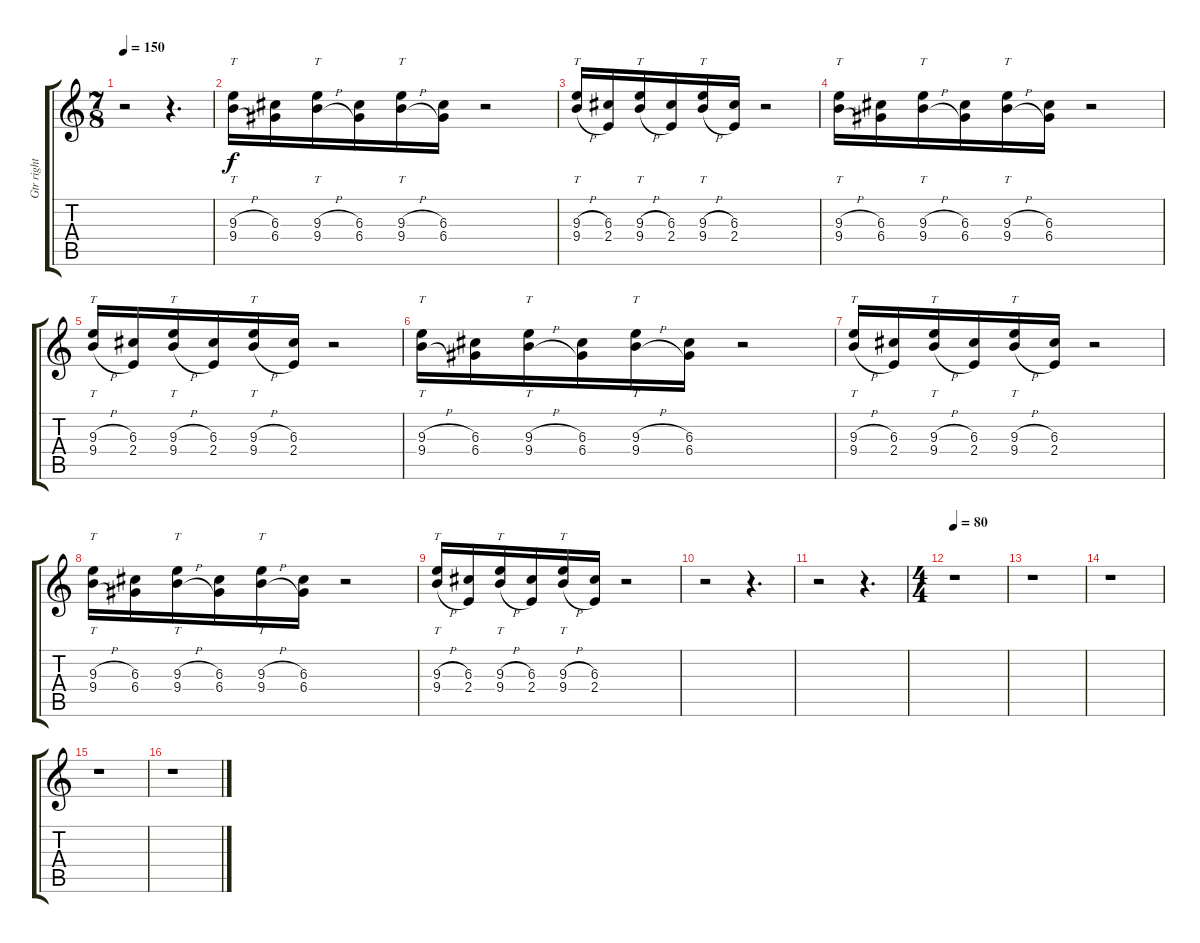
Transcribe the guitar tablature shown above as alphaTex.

\track ("Gtr right" "Gtr right") {instrument overdrivenguitar}
\staff {score tabs}
\tuning (E4 B3 G3 D3 A2 E2) {hide}
\ts (7 8)
\tempo 150
\clef g2
\ks c
r.2{dy f} r.4{d} |
(9.3{h} 9.4{h}).16{tt} (6.3 6.4).16 (9.3{h} 9.4{h}).16{tt} (6.3 6.4).16 (9.3{h} 9.4{h}).16{tt} (6.3 6.4).16 r.2 |
(9.3{h} 9.4{h}).16{tt} (6.3 2.4).16 (9.3{h} 9.4{h}).16{tt} (6.3 2.4).16 (9.3{h} 9.4{h}).16{tt} (6.3 2.4).16 r.2 |
(9.3{h} 9.4{h}).16{tt} (6.3 6.4).16 (9.3{h} 9.4{h}).16{tt} (6.3 6.4).16 (9.3{h} 9.4{h}).16{tt} (6.3 6.4).16 r.2 |
(9.3{h} 9.4{h}).16{tt} (6.3 2.4).16 (9.3{h} 9.4{h}).16{tt} (6.3 2.4).16 (9.3{h} 9.4{h}).16{tt} (6.3 2.4).16 r.2 |
(9.3{h} 9.4{h}).16{tt} (6.3 6.4).16 (9.3{h} 9.4{h}).16{tt} (6.3 6.4).16 (9.3{h} 9.4{h}).16{tt} (6.3 6.4).16 r.2 |
(9.3{h} 9.4{h}).16{tt} (6.3 2.4).16 (9.3{h} 9.4{h}).16{tt} (6.3 2.4).16 (9.3{h} 9.4{h}).16{tt} (6.3 2.4).16 r.2 |
(9.3{h} 9.4{h}).16{tt} (6.3 6.4).16 (9.3{h} 9.4{h}).16{tt} (6.3 6.4).16 (9.3{h} 9.4{h}).16{tt} (6.3 6.4).16 r.2 |
(9.3{h} 9.4{h}).16{tt} (6.3 2.4).16 (9.3{h} 9.4{h}).16{tt} (6.3 2.4).16 (9.3{h} 9.4{h}).16{tt} (6.3 2.4).16 r.2 |
r.2 r.4{d} |
r.2 r.4{d} |
\ts (4 4)
\tempo 80
r.1 |
r.1 |
r.1 |
r.1 |
r.1
